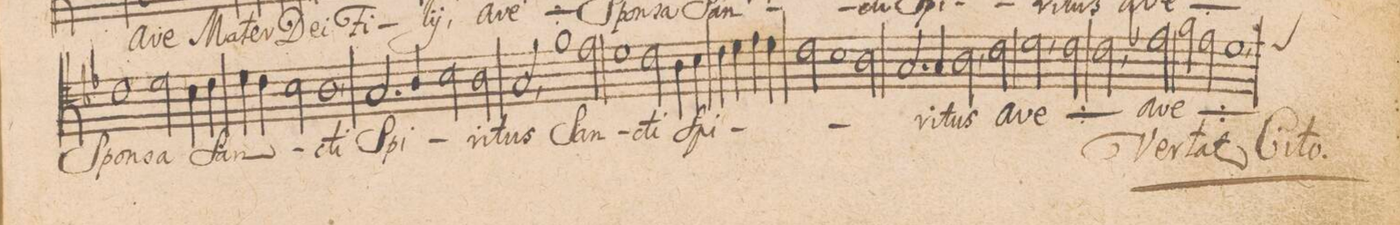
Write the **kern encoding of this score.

**kern	**text
*I"Tenore 1mo.	*
*clefC4	*
*k[b-e-]	*
*met(c|)	*
*M2/1	*
1c	Spon-
2d\	-sa
4B-y\	San-
4c\	.
=54-	=54-
4d\	.
4c\	.
2B-\	.
1A,	-cti
=55-	=55-
2.G/	Spi-
4A/	.
2B-\	.
2A\	-ri-
=56-	=56-
2G,/	-tus
1f\	San-
2e-\	.
=57-	=57-
1d	.
2c\	-cti
4A\	Spi-
4B-\	.
=58-	=58-
4c\	.
4d\	.
4e-\	.
4d\	.
2c\	.
1B-\	.
=59-	=59-
2A\	.
2.G/	.
4G/	-ri-
=60-	=60-
2A,\	-tus
2c\	a-
2d,\	-ve
*	*ij
2c\	a-
=61-	=61-
2c,\	-ve
*	*Xij
2e-X\	a-
2f\	-ve
*	*ij
2e-\	a-
=62-	=62-
*custos:d	*
1d,	-ve
*	*Xij
*-	*-
